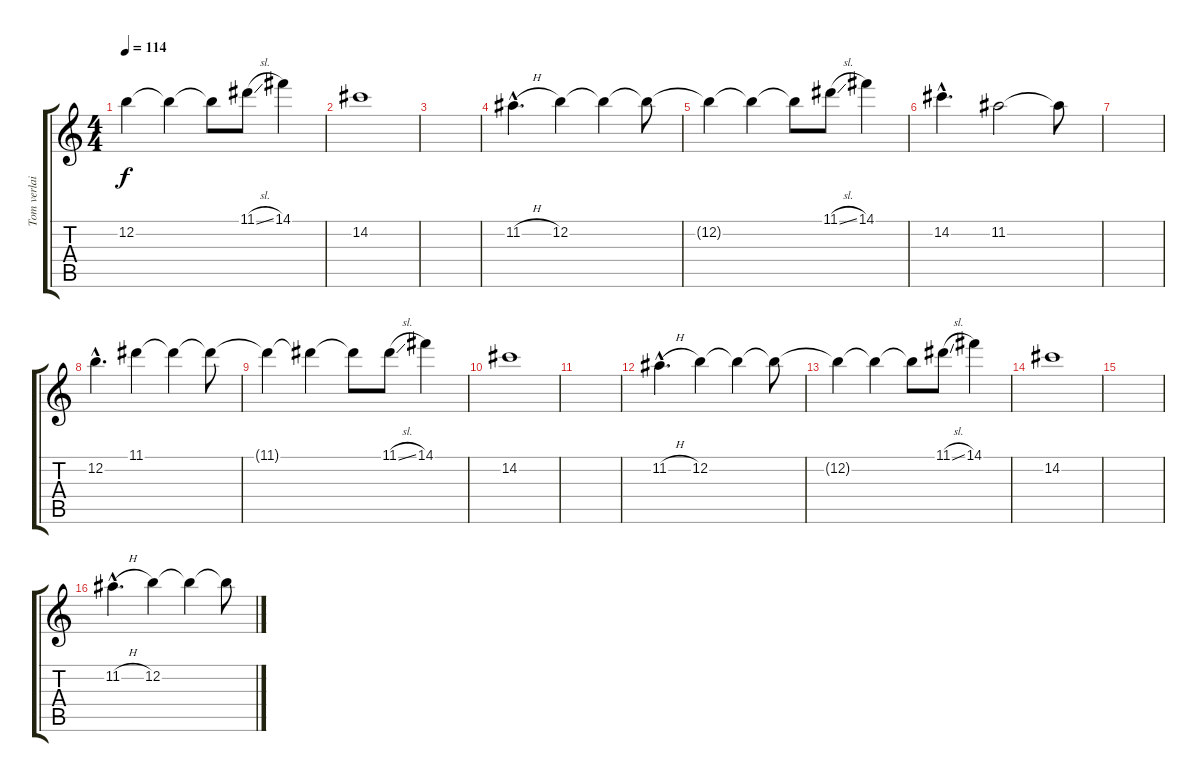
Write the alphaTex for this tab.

\track ("Tom verlaine" "Tom verlai") {instrument acousticguitarsteel}
\staff {score tabs}
\tuning (E4 B3 G3 D3 A2 E2) {hide}
\ts (4 4)
\tempo 114
\clef g2
\ks c
12.2{t}.4{dy f} 12.2{t}.4 12.2{t}.8 11.1{sl}.8 14.1.4 |
14.2.1 |
|
11.2{h hac}.4{d} 12.2.4 12.2{t}.4 12.2{t}.8 |
12.2{t}.4 12.2{t}.4 12.2{t}.8 11.1{sl}.8 14.1.4 |
14.2{hac}.4{d} 11.2.2 11.2{t}.8 |
|
12.2{hac}.4{d} 11.1.4 11.1{t}.4 11.1{t}.8 |
11.1{t}.4 11.1{t}.4 11.1{t}.8 11.1{sl}.8 14.1.4 |
14.2.1 |
|
11.2{h hac}.4{d} 12.2.4 12.2{t}.4 12.2{t}.8 |
12.2{t}.4 12.2{t}.4 12.2{t}.8 11.1{sl}.8 14.1.4 |
14.2.1 |
|
11.2{h hac}.4{d} 12.2.4 12.2{t}.4 12.2{t}.8
